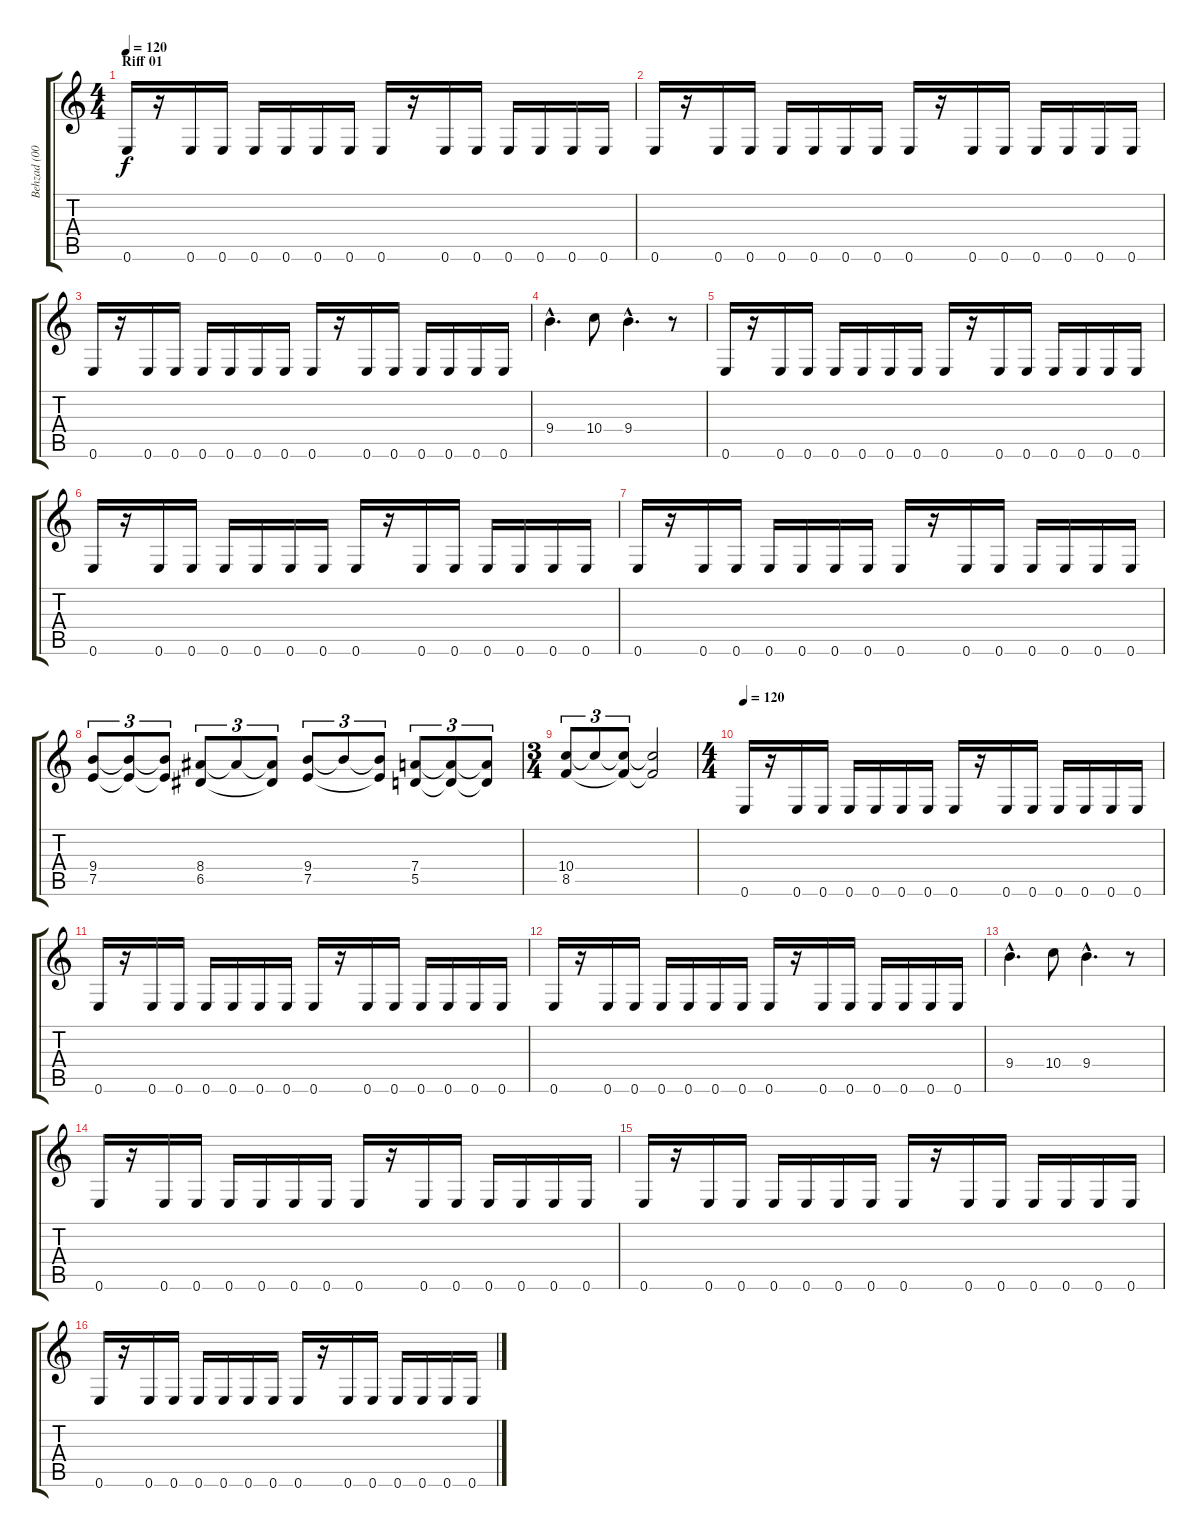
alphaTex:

\track ("Behzad (002)" "Behzad (00") {instrument distortionguitar}
\staff {score tabs}
\tuning (E4 B3 G3 D3 A2 E2) {hide}
\ts (4 4)
\section ("" "Riff 01")
\tempo 120
\clef g2
\ks c
0.6.16{dy f instrument distortionguitar} r.16 0.6.16 0.6.16 0.6.16 0.6.16 0.6.16 0.6.16 0.6.16 r.16 0.6.16 0.6.16 0.6.16 0.6.16 0.6.16 0.6.16 |
0.6.16 r.16 0.6.16 0.6.16 0.6.16 0.6.16 0.6.16 0.6.16 0.6.16 r.16 0.6.16 0.6.16 0.6.16 0.6.16 0.6.16 0.6.16 |
0.6.16 r.16 0.6.16 0.6.16 0.6.16 0.6.16 0.6.16 0.6.16 0.6.16 r.16 0.6.16 0.6.16 0.6.16 0.6.16 0.6.16 0.6.16 |
9.4{hac}.4{d} 10.4.8 9.4{hac}.4{d} r.8 |
0.6.16 r.16 0.6.16 0.6.16 0.6.16 0.6.16 0.6.16 0.6.16 0.6.16 r.16 0.6.16 0.6.16 0.6.16 0.6.16 0.6.16 0.6.16 |
0.6.16 r.16 0.6.16 0.6.16 0.6.16 0.6.16 0.6.16 0.6.16 0.6.16 r.16 0.6.16 0.6.16 0.6.16 0.6.16 0.6.16 0.6.16 |
0.6.16 r.16 0.6.16 0.6.16 0.6.16 0.6.16 0.6.16 0.6.16 0.6.16 r.16 0.6.16 0.6.16 0.6.16 0.6.16 0.6.16 0.6.16 |
(9.4 7.5).8{tu (3 2)} (9.4{t} 7.5{t}).8{tu (3 2)} (9.4{t} 7.5{t}).8{tu (3 2)} (8.4 6.5).8{tu (3 2)} 8.4{t}.8{tu (3 2)} (8.4{t} 6.5{t}).8{tu (3 2)} (9.4 7.5).8{tu (3 2)} 9.4{t}.8{tu (3 2)} (9.4{t} 7.5{t}).8{tu (3 2)} (7.4 5.5).8{tu (3 2)} (7.4{t} 5.5{t}).8{tu (3 2)} (7.4{t} 5.5{t}).8{tu (3 2)} |
\ts (3 4)
(10.4 8.5).8{tu (3 2)} 10.4{t}.8{tu (3 2)} (10.4{t} 8.5{t}).8{tu (3 2)} (10.4{t} 8.5{t}).2 |
\ts (4 4)
\tempo 120
0.6.16 r.16 0.6.16 0.6.16 0.6.16 0.6.16 0.6.16 0.6.16 0.6.16 r.16 0.6.16 0.6.16 0.6.16 0.6.16 0.6.16 0.6.16 |
0.6.16 r.16 0.6.16 0.6.16 0.6.16 0.6.16 0.6.16 0.6.16 0.6.16 r.16 0.6.16 0.6.16 0.6.16 0.6.16 0.6.16 0.6.16 |
0.6.16 r.16 0.6.16 0.6.16 0.6.16 0.6.16 0.6.16 0.6.16 0.6.16 r.16 0.6.16 0.6.16 0.6.16 0.6.16 0.6.16 0.6.16 |
9.4{hac}.4{d} 10.4.8 9.4{hac}.4{d} r.8 |
0.6.16 r.16 0.6.16 0.6.16 0.6.16 0.6.16 0.6.16 0.6.16 0.6.16 r.16 0.6.16 0.6.16 0.6.16 0.6.16 0.6.16 0.6.16 |
0.6.16 r.16 0.6.16 0.6.16 0.6.16 0.6.16 0.6.16 0.6.16 0.6.16 r.16 0.6.16 0.6.16 0.6.16 0.6.16 0.6.16 0.6.16 |
0.6.16 r.16 0.6.16 0.6.16 0.6.16 0.6.16 0.6.16 0.6.16 0.6.16 r.16 0.6.16 0.6.16 0.6.16 0.6.16 0.6.16 0.6.16
